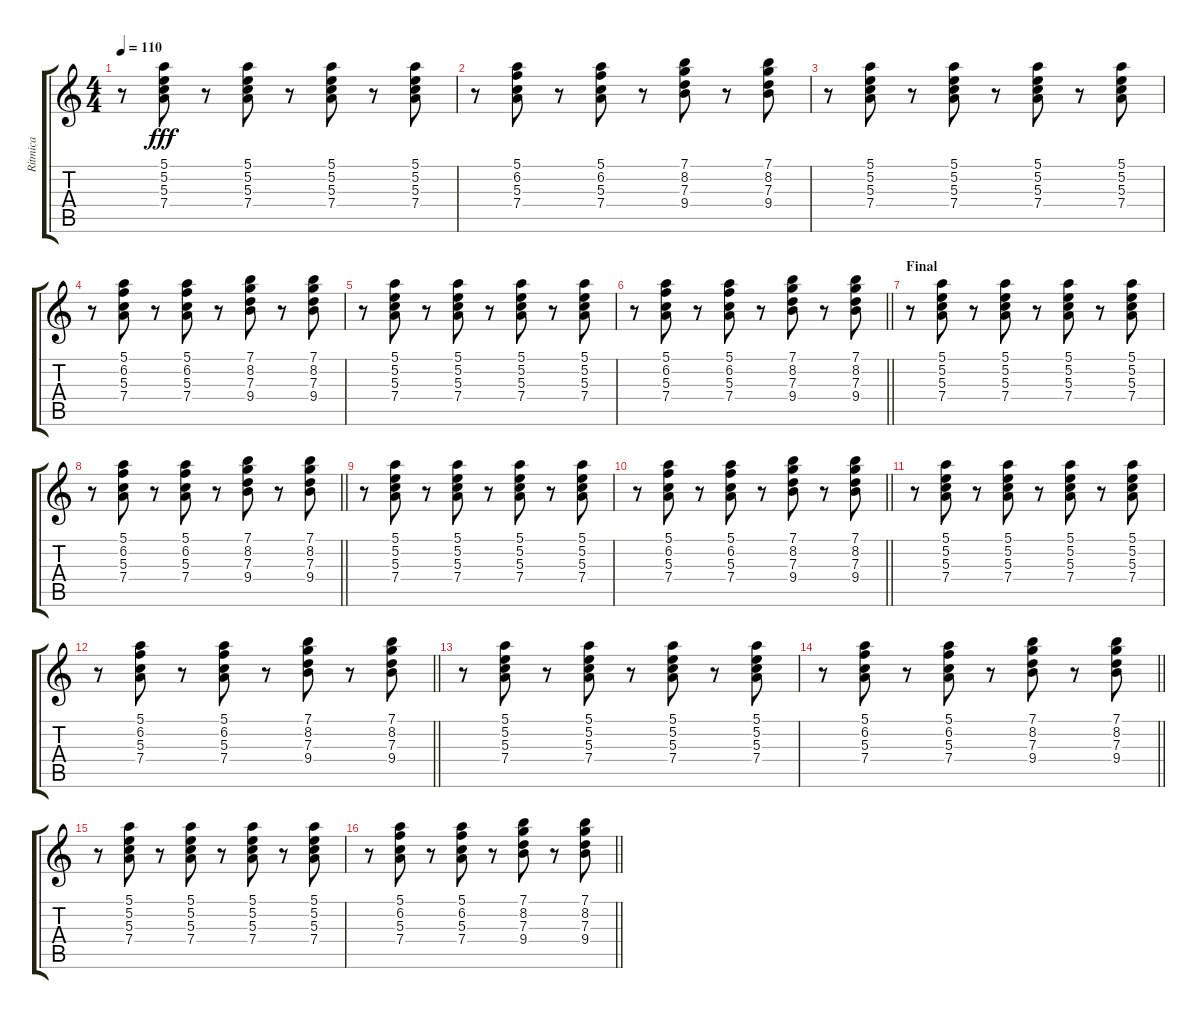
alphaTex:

\track ("Ritmica" "Ritmica") {instrument electricguitarjazz}
\staff {score tabs}
\tuning (E4 B3 G3 D3 A2 E2) {hide}
\ts (4 4)
\tempo 110
\clef g2
\ks c
r.8{dy fff} (5.1 5.2 5.3 7.4).8 r.8 (5.1 5.2 5.3 7.4).8 r.8 (5.1 5.2 5.3 7.4).8 r.8 (5.1 5.2 5.3 7.4).8 |
r.8 (5.1 6.2 5.3 7.4).8 r.8 (5.1 6.2 5.3 7.4).8 r.8 (7.1 8.2 7.3 9.4).8 r.8 (7.1 8.2 7.3 9.4).8 |
r.8 (5.1 5.2 5.3 7.4).8 r.8 (5.1 5.2 5.3 7.4).8 r.8 (5.1 5.2 5.3 7.4).8 r.8 (5.1 5.2 5.3 7.4).8 |
r.8 (5.1 6.2 5.3 7.4).8 r.8 (5.1 6.2 5.3 7.4).8 r.8 (7.1 8.2 7.3 9.4).8 r.8 (7.1 8.2 7.3 9.4).8 |
r.8 (5.1 5.2 5.3 7.4).8 r.8 (5.1 5.2 5.3 7.4).8 r.8 (5.1 5.2 5.3 7.4).8 r.8 (5.1 5.2 5.3 7.4).8 |
\barLineRight lightlight
r.8 (5.1 6.2 5.3 7.4).8 r.8 (5.1 6.2 5.3 7.4).8 r.8 (7.1 8.2 7.3 9.4).8 r.8 (7.1 8.2 7.3 9.4).8 |
\section ("" "Final")
r.8 (5.1 5.2 5.3 7.4).8 r.8 (5.1 5.2 5.3 7.4).8 r.8 (5.1 5.2 5.3 7.4).8 r.8 (5.1 5.2 5.3 7.4).8 |
\barLineRight lightlight
r.8 (5.1 6.2 5.3 7.4).8 r.8 (5.1 6.2 5.3 7.4).8 r.8 (7.1 8.2 7.3 9.4).8 r.8 (7.1 8.2 7.3 9.4).8 |
r.8 (5.1 5.2 5.3 7.4).8 r.8 (5.1 5.2 5.3 7.4).8 r.8 (5.1 5.2 5.3 7.4).8 r.8 (5.1 5.2 5.3 7.4).8 |
\barLineRight lightlight
r.8 (5.1 6.2 5.3 7.4).8 r.8 (5.1 6.2 5.3 7.4).8 r.8 (7.1 8.2 7.3 9.4).8 r.8 (7.1 8.2 7.3 9.4).8 |
r.8 (5.1 5.2 5.3 7.4).8 r.8 (5.1 5.2 5.3 7.4).8 r.8 (5.1 5.2 5.3 7.4).8 r.8 (5.1 5.2 5.3 7.4).8 |
\barLineRight lightlight
r.8 (5.1 6.2 5.3 7.4).8 r.8 (5.1 6.2 5.3 7.4).8 r.8 (7.1 8.2 7.3 9.4).8 r.8 (7.1 8.2 7.3 9.4).8 |
r.8 (5.1 5.2 5.3 7.4).8 r.8 (5.1 5.2 5.3 7.4).8 r.8 (5.1 5.2 5.3 7.4).8 r.8 (5.1 5.2 5.3 7.4).8 |
\barLineRight lightlight
r.8 (5.1 6.2 5.3 7.4).8 r.8 (5.1 6.2 5.3 7.4).8 r.8 (7.1 8.2 7.3 9.4).8 r.8 (7.1 8.2 7.3 9.4).8 |
r.8 (5.1 5.2 5.3 7.4).8 r.8 (5.1 5.2 5.3 7.4).8 r.8 (5.1 5.2 5.3 7.4).8 r.8 (5.1 5.2 5.3 7.4).8 |
\barLineRight lightlight
r.8 (5.1 6.2 5.3 7.4).8 r.8 (5.1 6.2 5.3 7.4).8 r.8 (7.1 8.2 7.3 9.4).8 r.8 (7.1 8.2 7.3 9.4).8
